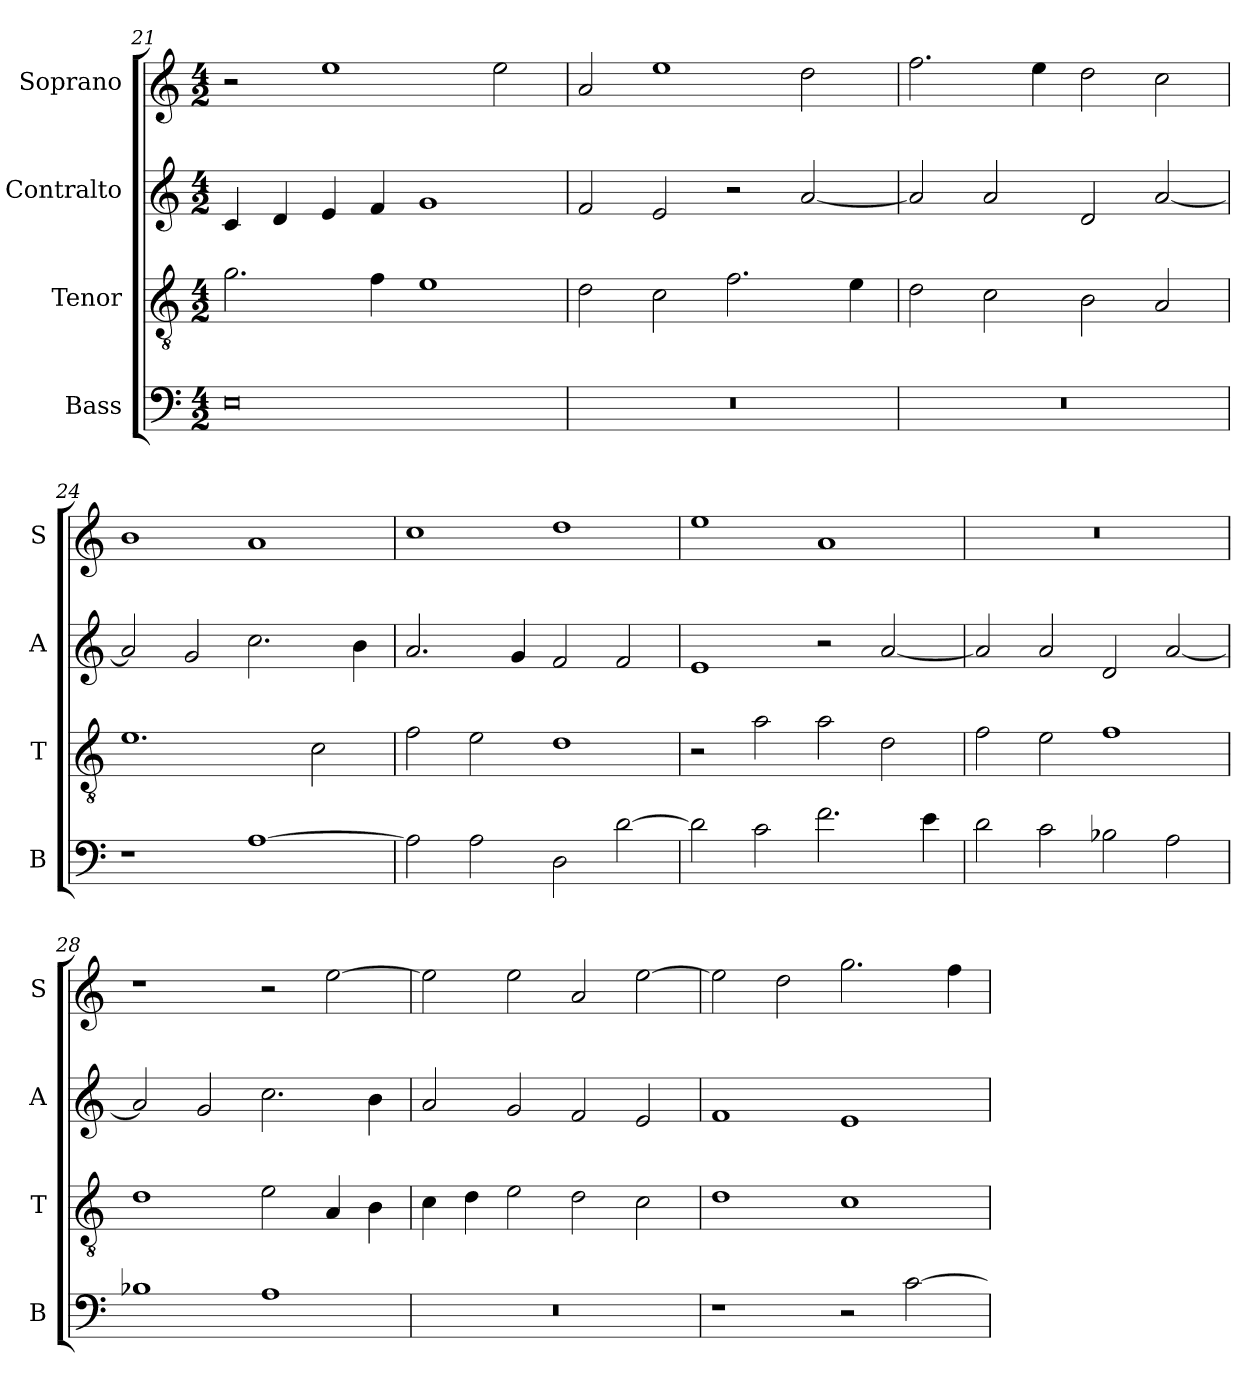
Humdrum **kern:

**kern	**kern	**kern	**kern
*part4	*part3	*part2	*part1
*staff4	*staff3	*staff2	*staff1
*I"Bass	*I"Tenor	*I"Contralto	*I"Soprano
*I'B	*I'T	*I'A	*I'S
*clefF4	*clefGv2	*clefG2	*clefG2
*k[]	*k[]	*k[]	*k[]
*A:aeo	*A:aeo	*A:aeo	*A:aeo
*M4/2	*M4/2	*M4/2	*M4/2
=21	=21	=21	=21
0E	2.g	4c	2r
.	.	4d	.
.	.	4e	1ee
.	4f	4f	.
.	1e	1g	.
.	.	.	2ee
=22	=22	=22	=22
0r	2d	2f	2a
.	2c	2e	1ee
.	2.f	2r	.
.	.	[2a	2dd
.	4e	.	.
=23	=23	=23	=23
0r	2d	2a]	2.ff
.	2c	2a	.
.	.	.	4ee
.	2B	2d	2dd
.	2A	[2a	2cc
=24	=24	=24	=24
1r	1.e	2a]	1b
.	.	2g	.
[1A	.	2.cc	1a
.	2c	.	.
.	.	4b	.
=25	=25	=25	=25
2A]	2f	2.a	1cc
2A	2e	.	.
.	.	4g	.
2D	1d	2f	1dd
[2d	.	2f	.
=26	=26	=26	=26
2d]	2r	1e	1ee
2c	2a	.	.
2.f	2a	2r	1a
.	2d	[2a	.
4e	.	.	.
=27	=27	=27	=27
2d	2f	2a]	0r
2c	2e	2a	.
2B-X	1f	2d	.
2A	.	[2a	.
=28	=28	=28	=28
1B-X	1d	2a]	1r
.	.	2g	.
1A	2e	2.cc	2r
.	4A	.	[2ee
.	4B	4b	.
=29	=29	=29	=29
0r	4c	2a	2ee]
.	4d	.	.
.	2e	2g	2ee
.	2d	2f	2a
.	2c	2e	[2ee
=30	=30	=30	=30
1r	1d	1f	2ee]
.	.	.	2dd
2r	1c	1e	2.gg
[2c	.	.	.
.	.	.	4ff
=	=	=	=
*-	*-	*-	*-
